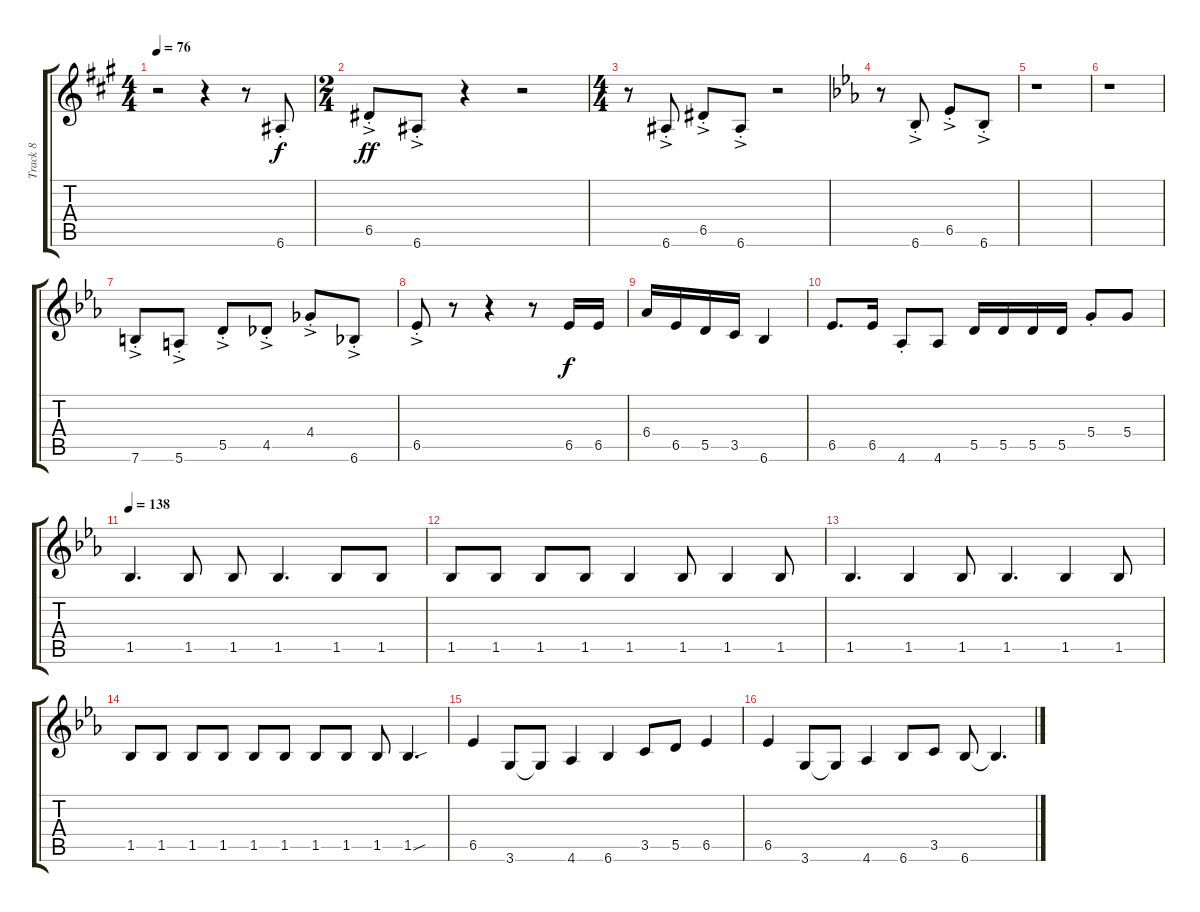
\track ("Track 8" "Track 8") {instrument electricbassfinger}
\staff {score tabs}
\tuning (E4 B3 G3 D3 A2 E2) {hide}
\ts (4 4)
\tempo 76
\clef g2
\ks a
r.2{dy ff} r.4 r.8 6.6{st}.8{dy f} |
\ts (2 4)
6.5{ac st}.8{dy ff} 6.6{ac st}.8 r.4 r.2 |
\ts (4 4)
r.8 6.6{ac st}.8 6.5{ac st}.8 6.6{ac st}.8 r.2 |
\ks eb
r.8 6.6{ac st}.8 6.5{ac st}.8 6.6{ac st}.8 |
r.1 |
r.1 |
7.6{ac st}.8 5.6{ac st}.8 5.5{ac st}.8 4.5{ac st}.8 4.4{ac st}.8 6.6{ac st}.8 |
6.5{ac st}.8 r.8 r.4 r.8 6.5.16{dy f} 6.5.16 |
6.4.16 6.5.16 5.5.16 3.5.16 6.6.4 |
6.5.8{d} 6.5.16 4.6{st}.8 4.6.8 5.5.16 5.5.16 5.5.16 5.5.16 5.4{st}.8 5.4.8 |
\tempo 138
1.5.4{d} 1.5.8 1.5.8 1.5.4{d} 1.5.8 1.5.8 |
1.5.8 1.5.8 1.5.8 1.5.8 1.5.4 1.5.8 1.5.4 1.5.8 |
1.5.4{d} 1.5.4 1.5.8 1.5.4{d} 1.5.4 1.5.8 |
1.5.8 1.5.8 1.5.8 1.5.8 1.5.8 1.5.8 1.5.8 1.5.8 1.5.8 1.5{sou}.4{d} |
6.5.4 3.6.8 3.6{t}.8 4.6.4 6.6.4 3.5.8 5.5.8 6.5.4 |
6.5.4 3.6.8 3.6{t}.8 4.6.4 6.6.8 3.5.8 6.6.8 6.6{t}.4{d}
